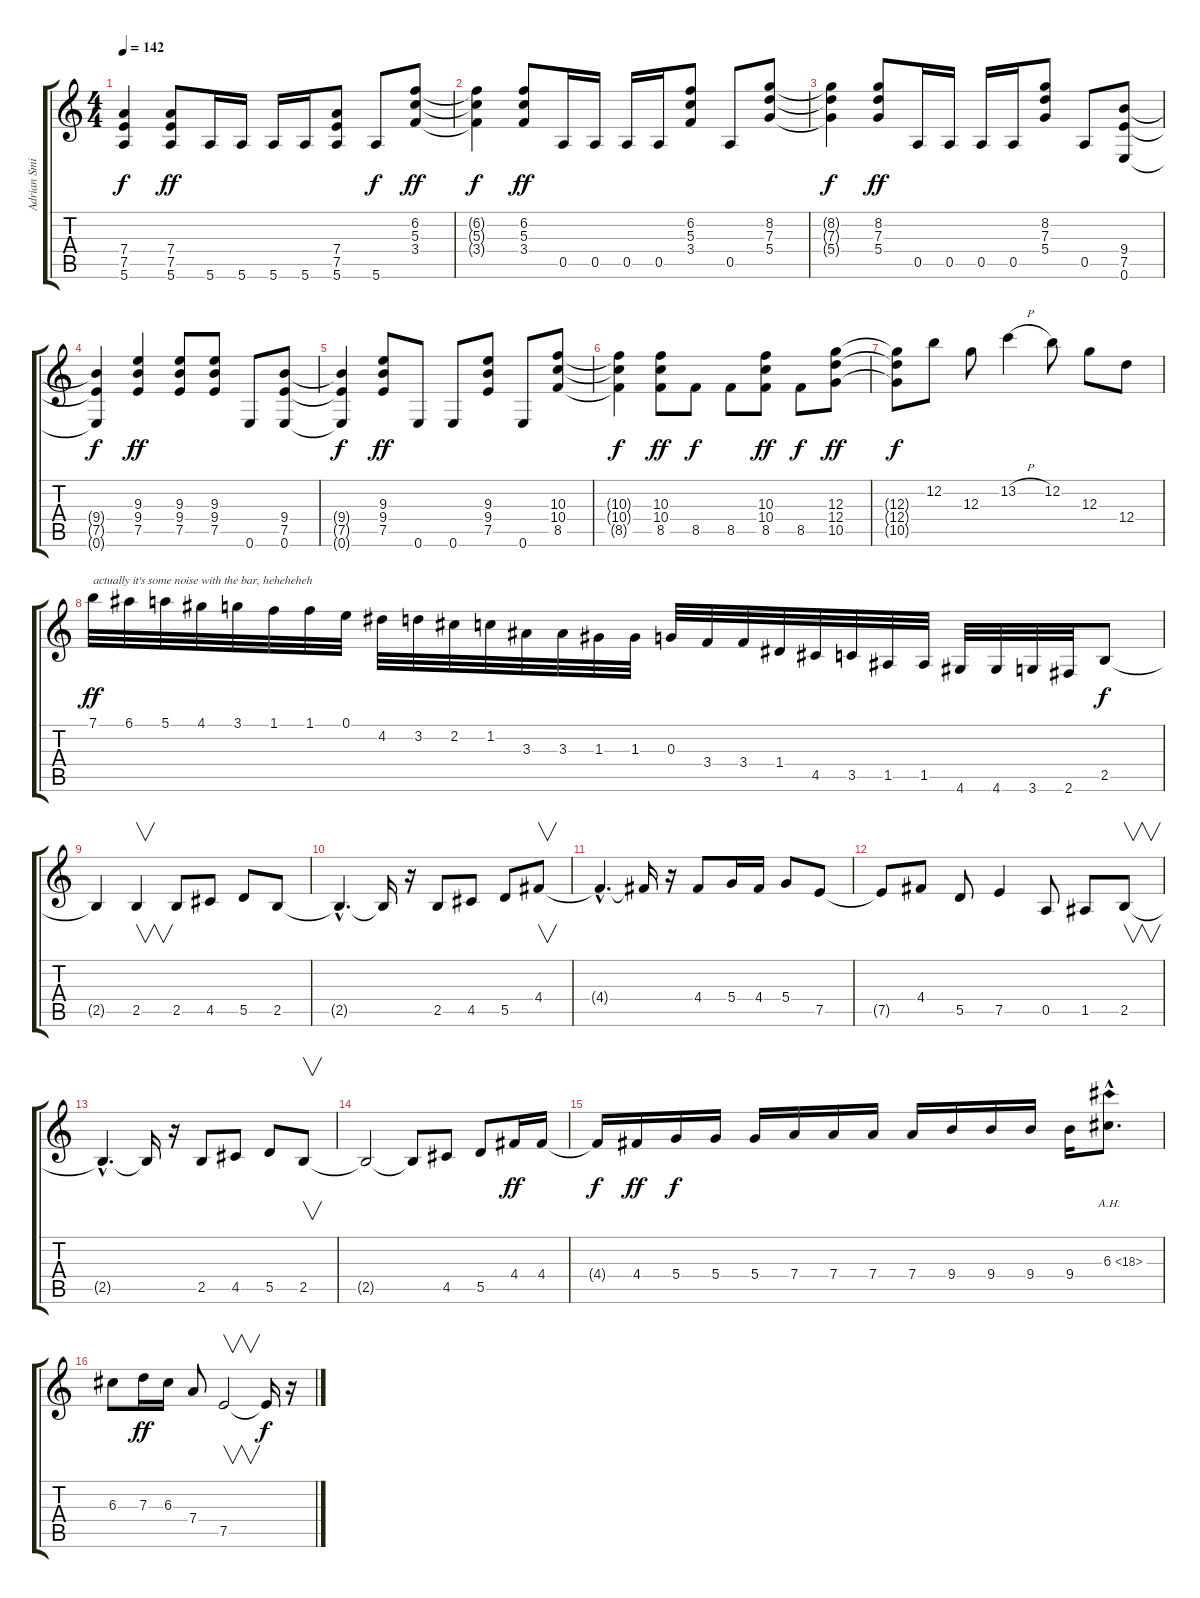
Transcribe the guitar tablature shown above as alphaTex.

\track ("Adrian Smith" "Adrian Smi") {instrument overdrivenguitar}
\staff {score tabs}
\tuning (E4 B3 G3 D3 A2 E2) {hide}
\ts (4 4)
\tempo 142
\clef g2
\ks c
(7.4{t} 7.5{t} 5.6{t}).4{dy f} (7.4 7.5 5.6).8{dy ff} 5.6.16 5.6.16 5.6.16 5.6.16 (7.4 7.5 5.6).8 5.6.8{dy f} (6.2 5.3 3.4).8{dy ff} |
(6.2{t} 5.3{t} 3.4{t}).4{dy f} (6.2 5.3 3.4).8{dy ff} 0.5.16 0.5.16 0.5.16 0.5.16 (6.2 5.3 3.4).8 0.5.8 (8.2 7.3 5.4).8 |
(8.2{t} 7.3{t} 5.4{t}).4{dy f} (8.2 7.3 5.4).8{dy ff} 0.5.16 0.5.16 0.5.16 0.5.16 (8.2 7.3 5.4).8 0.5.8 (9.4 7.5 0.6).8 |
(9.4{t} 7.5{t} 0.6{t}).4{dy f} (9.3 9.4 7.5).4{dy ff} (9.3 9.4 7.5).8 (9.3 9.4 7.5).8 0.6.8 (9.4 7.5 0.6).8 |
(9.4{t} 7.5{t} 0.6{t}).4{dy f} (9.3 9.4 7.5).8{dy ff} 0.6.8 0.6.8 (9.3 9.4 7.5).8 0.6.8 (10.3 10.4 8.5).8 |
(10.3{t} 10.4{t} 8.5{t}).4{dy f} (10.3 10.4 8.5).8{dy ff} 8.5.8{dy f} 8.5.8 (10.3 10.4 8.5).8{dy ff} 8.5.8{dy f} (12.3 12.4 10.5).8{dy ff} |
(12.3{t} 12.4{t} 10.5{t}).8{dy f} 12.2.8 12.3.8 13.2{h}.4 12.2.8 12.3.8 12.4.8 |
7.1.32{txt "actually it's some noise with the bar, heheheheh" dy ff} 6.1.32 5.1.32 4.1.32 3.1.32 1.1.32 1.1.32 0.1.32 4.2.32 3.2.32 2.2.32 1.2.32 3.3.32 3.3.32 1.3.32 1.3.32 0.3.32 3.4.32 3.4.32 1.4.32 4.5.32 3.5.32 1.5.32 1.5.32 4.6.32 4.6.32 3.6.32 2.6.32 2.5.8{dy f instrument distortionguitar} |
2.5{t}.4 2.5.4{v} 2.5.8 4.5.8 5.5.8 2.5.8 |
2.5{hac t}.4{d} 2.5{t}.16 r.16 2.5.8 4.5.8 5.5.8 4.4.8{v} |
4.4{hac t}.4{d} 4.4{t}.16 r.16 4.4.8 5.4.16 4.4.16 5.4.8 7.5.8 |
7.5{t}.8 4.4.8 5.5.8 7.5.4 0.5.8 1.5.8 2.5.8{v} |
2.5{hac t}.4{d} 2.5{t}.16 r.16 2.5.8 4.5.8 5.5.8 2.5.8{v} |
2.5{t}.2 2.5{t}.8 4.5.8 5.5.8 4.4.16{dy ff instrument overdrivenguitar} 4.4.16 |
4.4{t}.16{dy f} 4.4.16{dy ff} 5.4.16{dy f} 5.4.16 5.4.16 7.4.16 7.4.16 7.4.16 7.4.16 9.4.16 9.4.16 9.4.16 9.4.16 6.3{ah 12 hac}.8{d} |
6.3.8 7.3.16{dy ff instrument distortionguitar} 6.3.16 7.4.8 7.5.2{v} 7.5{t}.16{dy f} r.16
